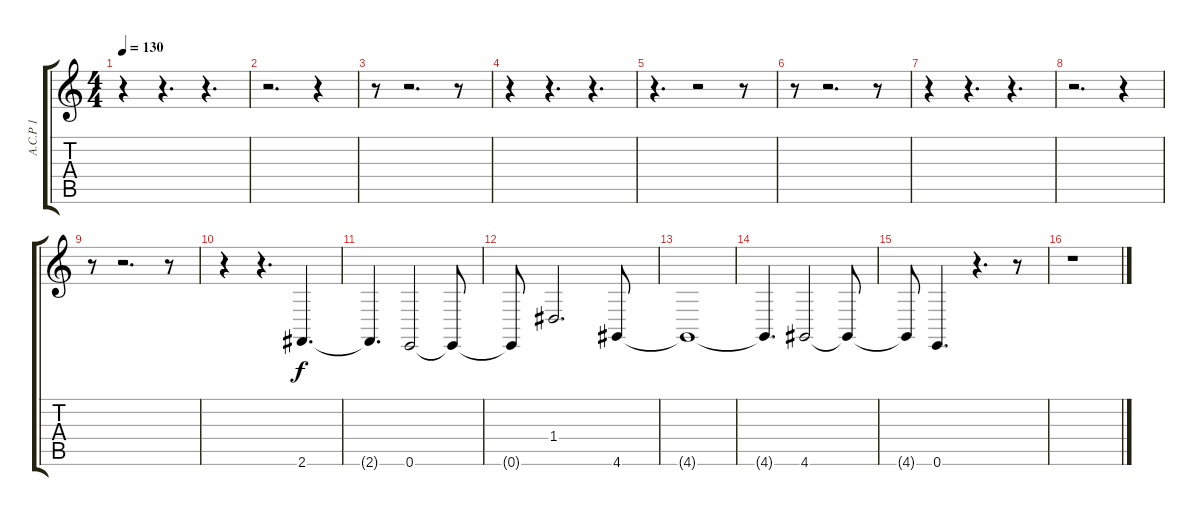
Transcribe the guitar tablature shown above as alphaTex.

\track ("A.C.P 1" "A.C.P 1") {instrument acousticgrandpiano}
\staff {score tabs}
\tuning (E4 B3 G3 D3 A2 E2) {hide}
\ts (4 4)
\tempo 130
\clef g2
\ks c
r.4{dy mp} r.4{d} r.4{d} |
r.2{d} r.4 |
r.8 r.2{d} r.8 |
r.4 r.4{d} r.4{d} |
r.4{d} r.2 r.8 |
r.8 r.2{d} r.8 |
r.4 r.4{d} r.4{d} |
r.2{d} r.4 |
r.8 r.2{d} r.8 |
r.4 r.4{d} 2.6.4{d dy f} |
2.6{t}.4{d} 0.6.2 0.6{t}.8 |
0.6{t}.8 1.4.2{d} 4.6.8 |
4.6{t}.1 |
4.6{t}.4{d} 4.6.2 4.6{t}.8 |
4.6{t}.8 0.6.4{d} r.4{d} r.8 |
r.1
